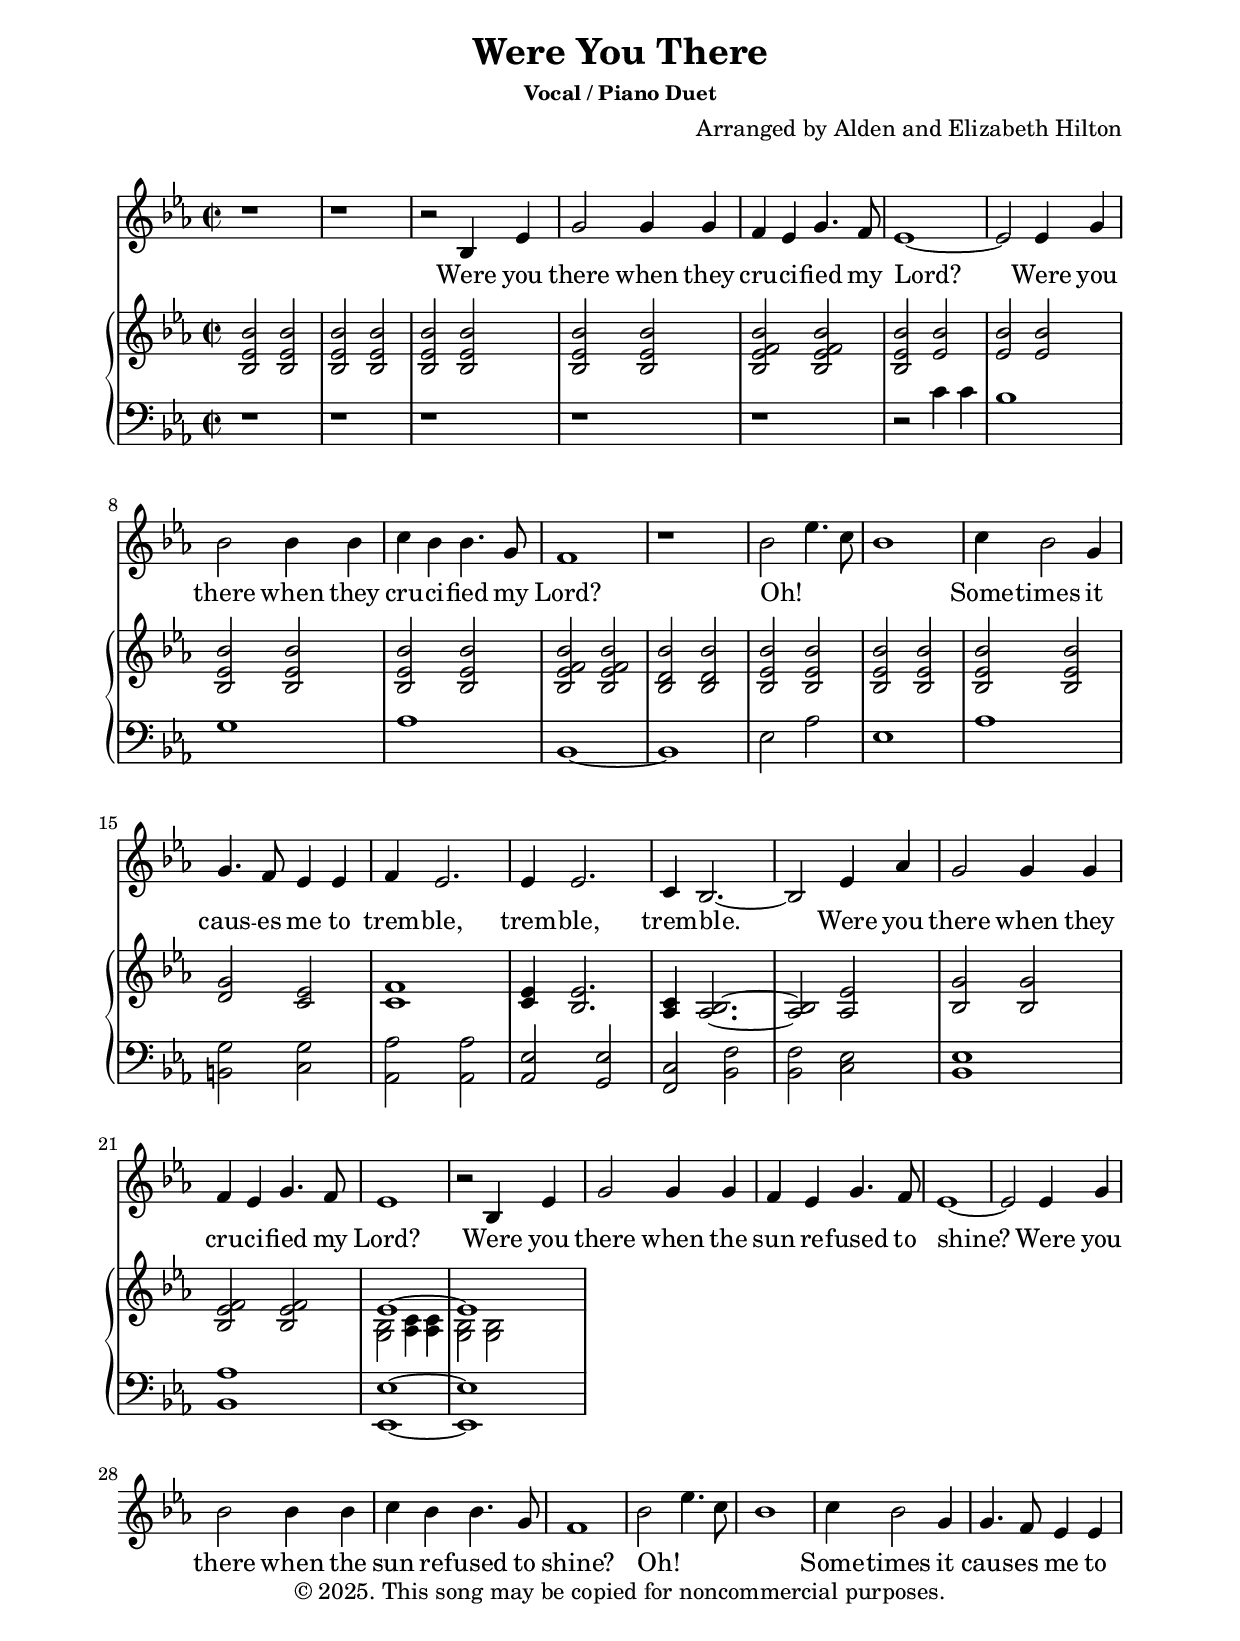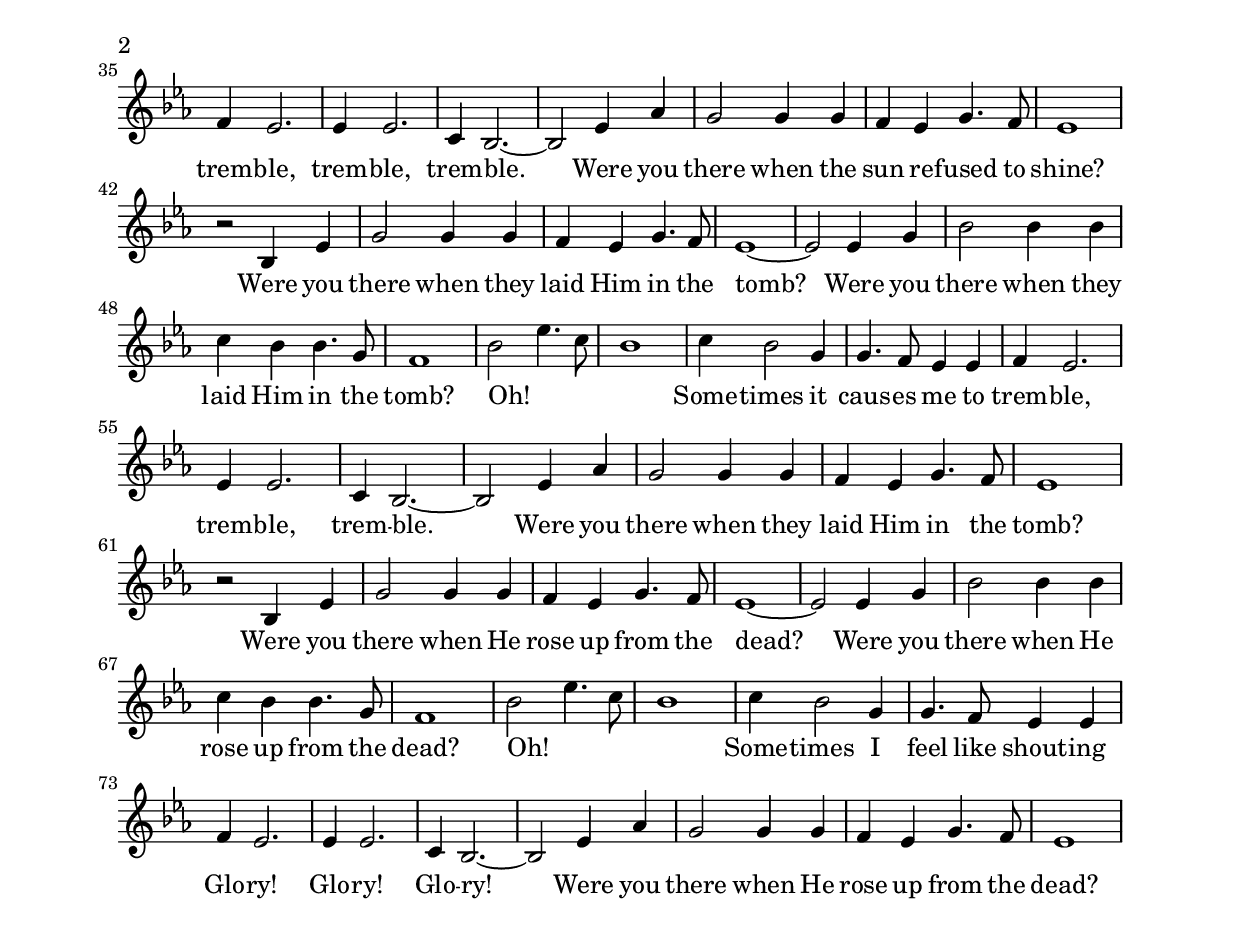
\version "2.24.4"

\header {
  title = "Were You There"
  subsubtitle = "Vocal / Piano Duet"
  composer = "Arranged by Alden and Elizabeth Hilton"
  arranger = " "
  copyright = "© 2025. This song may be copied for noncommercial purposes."
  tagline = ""
}

\paper {
  indent = 0\cm
  top-margin = 15
  left-margin = 20
  right-margin = 20
  bottom-margin = 15
}

text = \lyricmode {
  % Verse 1
  Were you there when they cru -- ci -- fied my Lord?
  Were you there when they cru -- ci -- fied my Lord?
  Oh! _ _ _ Some -- times it caus -- es me to trem -- ble, trem -- ble, trem -- ble.
  Were you there when they cru -- ci -- fied my Lord?

  % Verse 2
  Were you there when the sun re -- fused to shine?
  Were you there when the sun re -- fused to shine?
  Oh! _ _ _ Some -- times it caus -- es me to trem -- ble, trem -- ble, trem -- ble.
  Were you there when the sun re -- fused to shine?

  % Verse 3
  Were you there when they laid Him in the tomb?
  Were you there when they laid Him in the tomb?
  Oh! _ _ _ Some -- times it caus -- es me to trem -- ble, trem -- ble, trem -- ble.
  Were you there when they laid Him in the tomb?

  % Verse 4
  Were you there when He rose up from the dead?
  Were you there when He rose up from the dead?
  Oh! _ _ _ Some -- times I feel like shout -- ing Glo -- ry! Glo -- ry! Glo -- ry!
  Were you there when He rose up from the dead?
}

melody = \relative c' {
  \clef treble
  \key ees\major
  \time 2/2
  % Verse 1
  r1 |
  r1 |
  r2 bes4 ees |
  g2 g4 g |
  f ees g4. f8 |
  ees1~ |
  ees2 ees4 g |
  bes2 bes4 bes |
  c bes bes4. g8 |
  f1 |
  r1 |
  bes2 ees4. c8 |
  bes1 |
  c4 bes2 g4 |
  g4. f8 ees4 ees |
  f4 ees2. |
  ees4 ees2. |
  c4 bes2.~ |
  bes2 ees4 aes |
  g2 g4 g |
  f ees g4. f8 |
  ees1 |

  % Verse 2
  r2 bes4 ees |
  g2 g4 g |
  f ees g4. f8 |
  ees1~ |
  ees2 ees4 g |
  bes2 bes4 bes |
  c bes bes4. g8 |
  f1 |
  bes2 ees4. c8 |
  bes1 |
  c4 bes2 g4 |
  g4. f8 ees4 ees |
  f4 ees2. |
  ees4 ees2. |
  c4 bes2.~ |
  bes2 ees4 aes |
  g2 g4 g |
  f ees g4. f8 |
  ees1 |

  % Verse 3
  r2 bes4 ees |
  g2 g4 g |
  f ees g4. f8 |
  ees1~ |
  ees2 ees4 g |
  bes2 bes4 bes |
  c bes bes4. g8 |
  f1 |
  bes2 ees4. c8 |
  bes1 |
  c4 bes2 g4 |
  g4. f8 ees4 ees |
  f4 ees2. |
  ees4 ees2. |
  c4 bes2.~ |
  bes2 ees4 aes |
  g2 g4 g |
  f ees g4. f8 |
  ees1 |

  % Verse 4
  r2 bes4 ees |
  g2 g4 g |
  f ees g4. f8 |
  ees1~ |
  ees2 ees4 g |
  bes2 bes4 bes |
  c bes bes4. g8 |
  f1 |
  bes2 ees4. c8 |
  bes1 |
  c4 bes2 g4 |
  g4. f8 ees4 ees |
  f4 ees2. |
  ees4 ees2. |
  c4 bes2.~ |
  bes2 ees4 aes |
  g2 g4 g |
  f ees g4. f8 |
  ees1 |
}

upper = \relative c' {
  \clef treble
  \key ees\major
  \time 2/2
  % Verse 1
  <bes ees bes'>2 <bes ees bes'> |
  <bes ees bes'>2 <bes ees bes'> |
  <bes ees bes'>2 <bes ees bes'> |
  <bes ees bes'>2 <bes ees bes'> |
  <bes ees f bes>2 <bes ees f bes> |
  <bes ees bes'>2 <ees bes'> |
  <ees bes'>2 <ees bes'> |
  <bes ees bes'>2 <bes ees bes'> |
  <bes ees bes'>2 <bes ees bes'> |
  <bes ees f bes>2 <bes ees f bes> |
  <bes d bes'>2 <bes d bes'> |
  <bes ees bes'>2 <bes ees bes'> |
  <bes ees bes'>2 <bes ees bes'> |
  <bes ees bes'>2 <bes ees bes'> |
  <d g>2 <c ees> |
  <c f>1 |
  <c ees>4 <bes ees>2. |
  <aes c>4 <aes bes>2.~ |
  <aes bes>2 <aes ees'> |
  <bes g'>2 <bes g'> |
  <bes ees f>2 <bes ees f> |
  <<
    {
      \voiceOne
      ees1~ |
      ees1 |
    }
    \new Voice {
      \voiceTwo
      <g, bes>2 <aes c>4 <aes c> |
        <g bes>2 <g bes> |
    }
  >>

  % Verse 2
}

lower = \relative c' {
  \clef bass
  \key ees\major
  \time 2/2
  % Verse 1
  r1 |
  r1 |
  r1 |
  r1 |
  r1 |
  r2 c4 c |
  bes1 |
  g1 |
  aes1 |
  bes,1~ |
  bes1 |
  ees2 aes |
  ees1 |
  aes1 |
  <b, g'>2 <c g'> |
  <aes aes'>2 <aes aes'> |
  <aes ees'>2 <g ees'> |
  <f c'>2 <bes f'> |
  <bes f'>2 <c ees> |
  <bes ees>1 |
  <bes aes'>1 |
  <ees, ees'>1~ |
  <ees ees'>1 |

  % Verse 2
}

\score {
  <<
  \new Voice = "mel" { \melody }
  \new Lyrics \lyricsto mel \text
  \new PianoStaff <<
    \new Staff \with {printPartCombineTexts = ##f } \upper 
    \new Staff \lower
  >>
>>
  \layout { }
  \midi {}
}